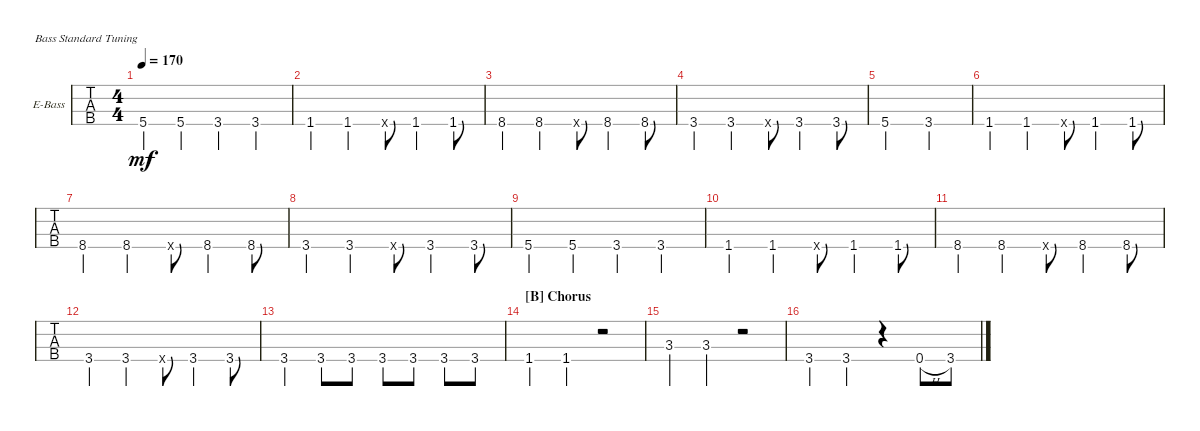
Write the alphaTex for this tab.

\defaultSystemsLayout 4
\bracketExtendMode groupsimilarinstruments
\multiBarRest
\firstSystemTrackNameOrientation horizontal
\otherSystemsTrackNameOrientation horizontal
\track ("Akshay" "E-Bass") {instrument electricbassfinger}
\staff {tabs}
\tuning (G2 D2 A1 E1)
\ts (4 4)
\tempo 170
\clef f4
\ks c
5.4.4{dy mf} 5.4.4 3.4.4 3.4.4 |
1.4.4 1.4.4 1.4{x}.8 1.4.4 1.4.8 |
8.4.4 8.4.4 8.4{x}.8 8.4.4 8.4.8 |
3.4.4 3.4.4 3.4{x}.8 3.4.4 3.4.8 |
5.4.2 3.4.2 |
1.4.4 1.4.4 1.4{x}.8 1.4.4 1.4.8 |
8.4.4 8.4.4 8.4{x}.8 8.4.4 8.4.8 |
3.4.4 3.4.4 3.4{x}.8 3.4.4 3.4.8 |
5.4.4 5.4.4 3.4.4 3.4.4 |
1.4.4 1.4.4 1.4{x}.8 1.4.4 1.4.8 |
8.4.4 8.4.4 8.4{x}.8 8.4.4 8.4.8 |
3.4.4 3.4.4 3.4{x}.8 3.4.4 3.4.8 |
3.4.4 3.4.8 3.4.8 3.4.8 3.4.8 3.4.8 3.4.8 |
\section ("B" "Chorus")
1.4.4 1.4.4 r.2 |
3.3.4 3.3.4 r.2 |
3.4.4 3.4.4 r.4 0.4{h}.8 3.4.8
